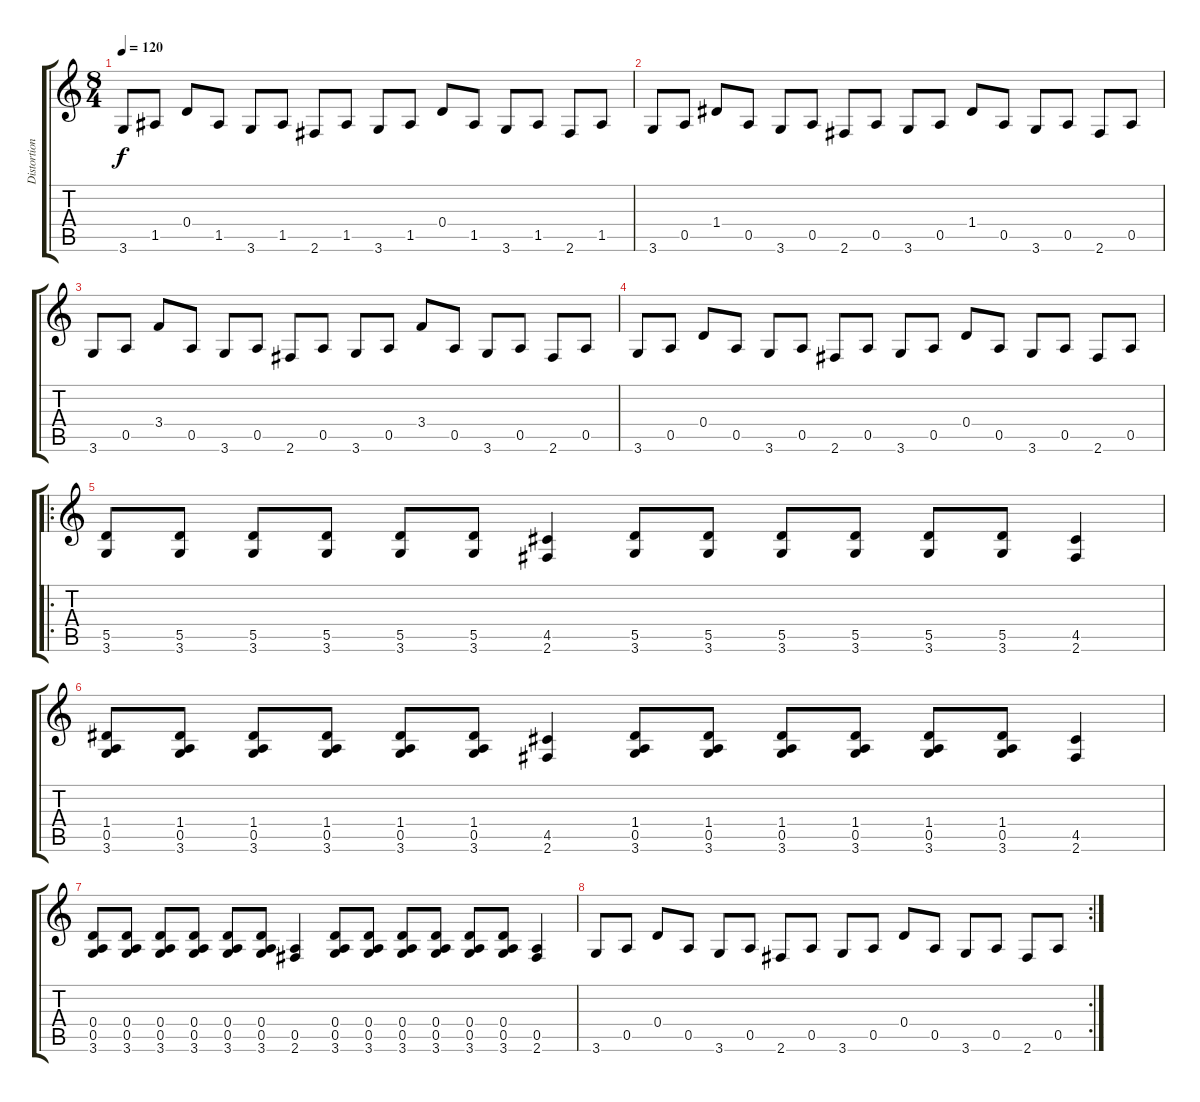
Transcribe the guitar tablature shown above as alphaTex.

\track ("Distortion" "Distortion") {instrument distortionguitar}
\staff {score tabs}
\tuning (E4 B3 G3 D3 A2 E2) {hide}
\ts (8 4)
\tempo 120
\clef g2
\ks c
3.6.8{dy f} 1.5.8 0.4.8 1.5.8 3.6.8 1.5.8 2.6.8 1.5.8 3.6.8 1.5.8 0.4.8 1.5.8 3.6.8 1.5.8 2.6.8 1.5.8 |
3.6.8 0.5.8 1.4.8 0.5.8 3.6.8 0.5.8 2.6.8 0.5.8 3.6.8 0.5.8 1.4.8 0.5.8 3.6.8 0.5.8 2.6.8 0.5.8 |
3.6.8 0.5.8 3.4.8 0.5.8 3.6.8 0.5.8 2.6.8 0.5.8 3.6.8 0.5.8 3.4.8 0.5.8 3.6.8 0.5.8 2.6.8 0.5.8 |
3.6.8 0.5.8 0.4.8 0.5.8 3.6.8 0.5.8 2.6.8 0.5.8 3.6.8 0.5.8 0.4.8 0.5.8 3.6.8 0.5.8 2.6.8 0.5.8 |
\ro
(5.5 3.6).8 (5.5 3.6).8 (5.5 3.6).8 (5.5 3.6).8 (5.5 3.6).8 (5.5 3.6).8 (4.5 2.6).4 (5.5 3.6).8 (5.5 3.6).8 (5.5 3.6).8 (5.5 3.6).8 (5.5 3.6).8 (5.5 3.6).8 (4.5 2.6).4 |
(1.4 0.5 3.6).8 (1.4 0.5 3.6).8 (1.4 0.5 3.6).8 (1.4 0.5 3.6).8 (1.4 0.5 3.6).8 (1.4 0.5 3.6).8 (4.5 2.6).4 (1.4 0.5 3.6).8 (1.4 0.5 3.6).8 (1.4 0.5 3.6).8 (1.4 0.5 3.6).8 (1.4 0.5 3.6).8 (1.4 0.5 3.6).8 (4.5 2.6).4 |
(0.4 0.5 3.6).8 (0.4 0.5 3.6).8 (0.4 0.5 3.6).8 (0.4 0.5 3.6).8 (0.4 0.5 3.6).8 (0.4 0.5 3.6).8 (0.5 2.6).4 (0.4 0.5 3.6).8 (0.4 0.5 3.6).8 (0.4 0.5 3.6).8 (0.4 0.5 3.6).8 (0.4 0.5 3.6).8 (0.4 0.5 3.6).8 (0.5 2.6).4 |
\rc 2
3.6.8 0.5.8 0.4.8 0.5.8 3.6.8 0.5.8 2.6.8 0.5.8 3.6.8 0.5.8 0.4.8 0.5.8 3.6.8 0.5.8 2.6.8 0.5.8
